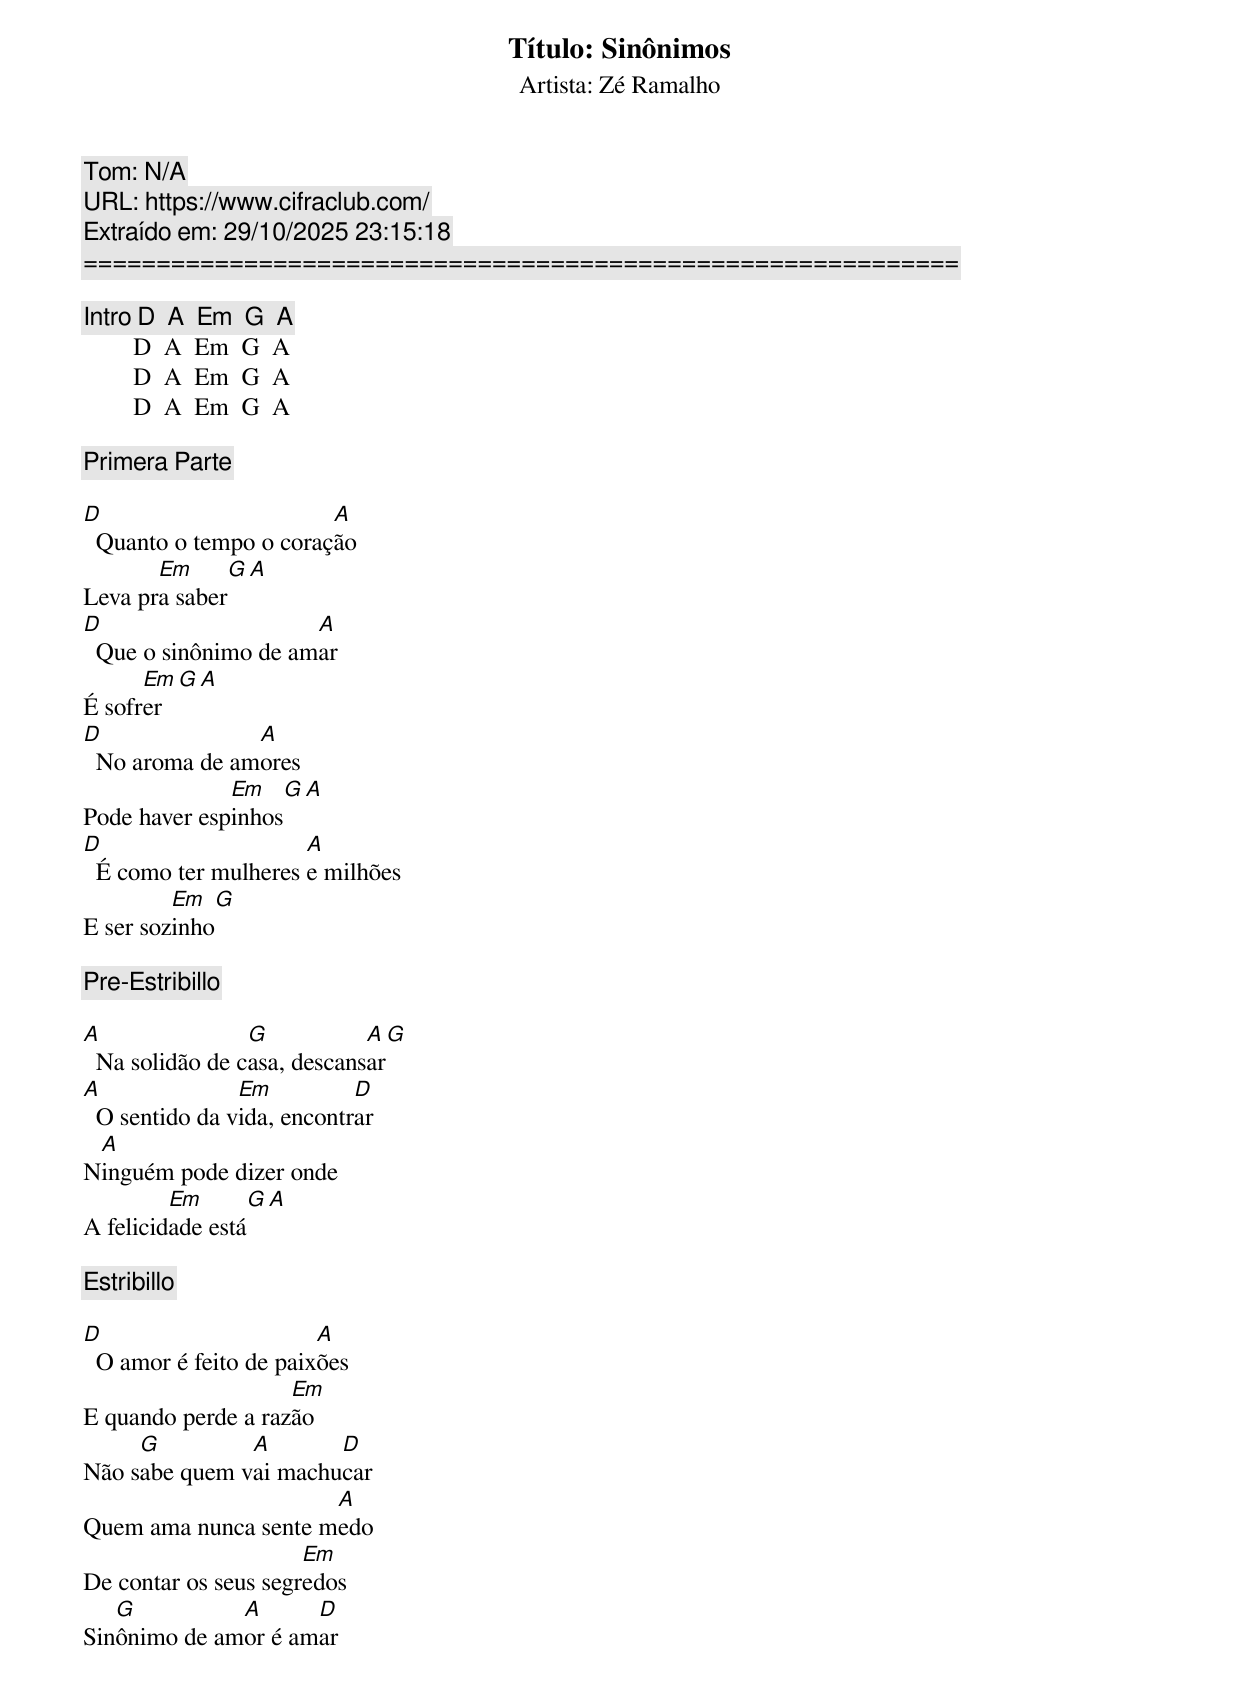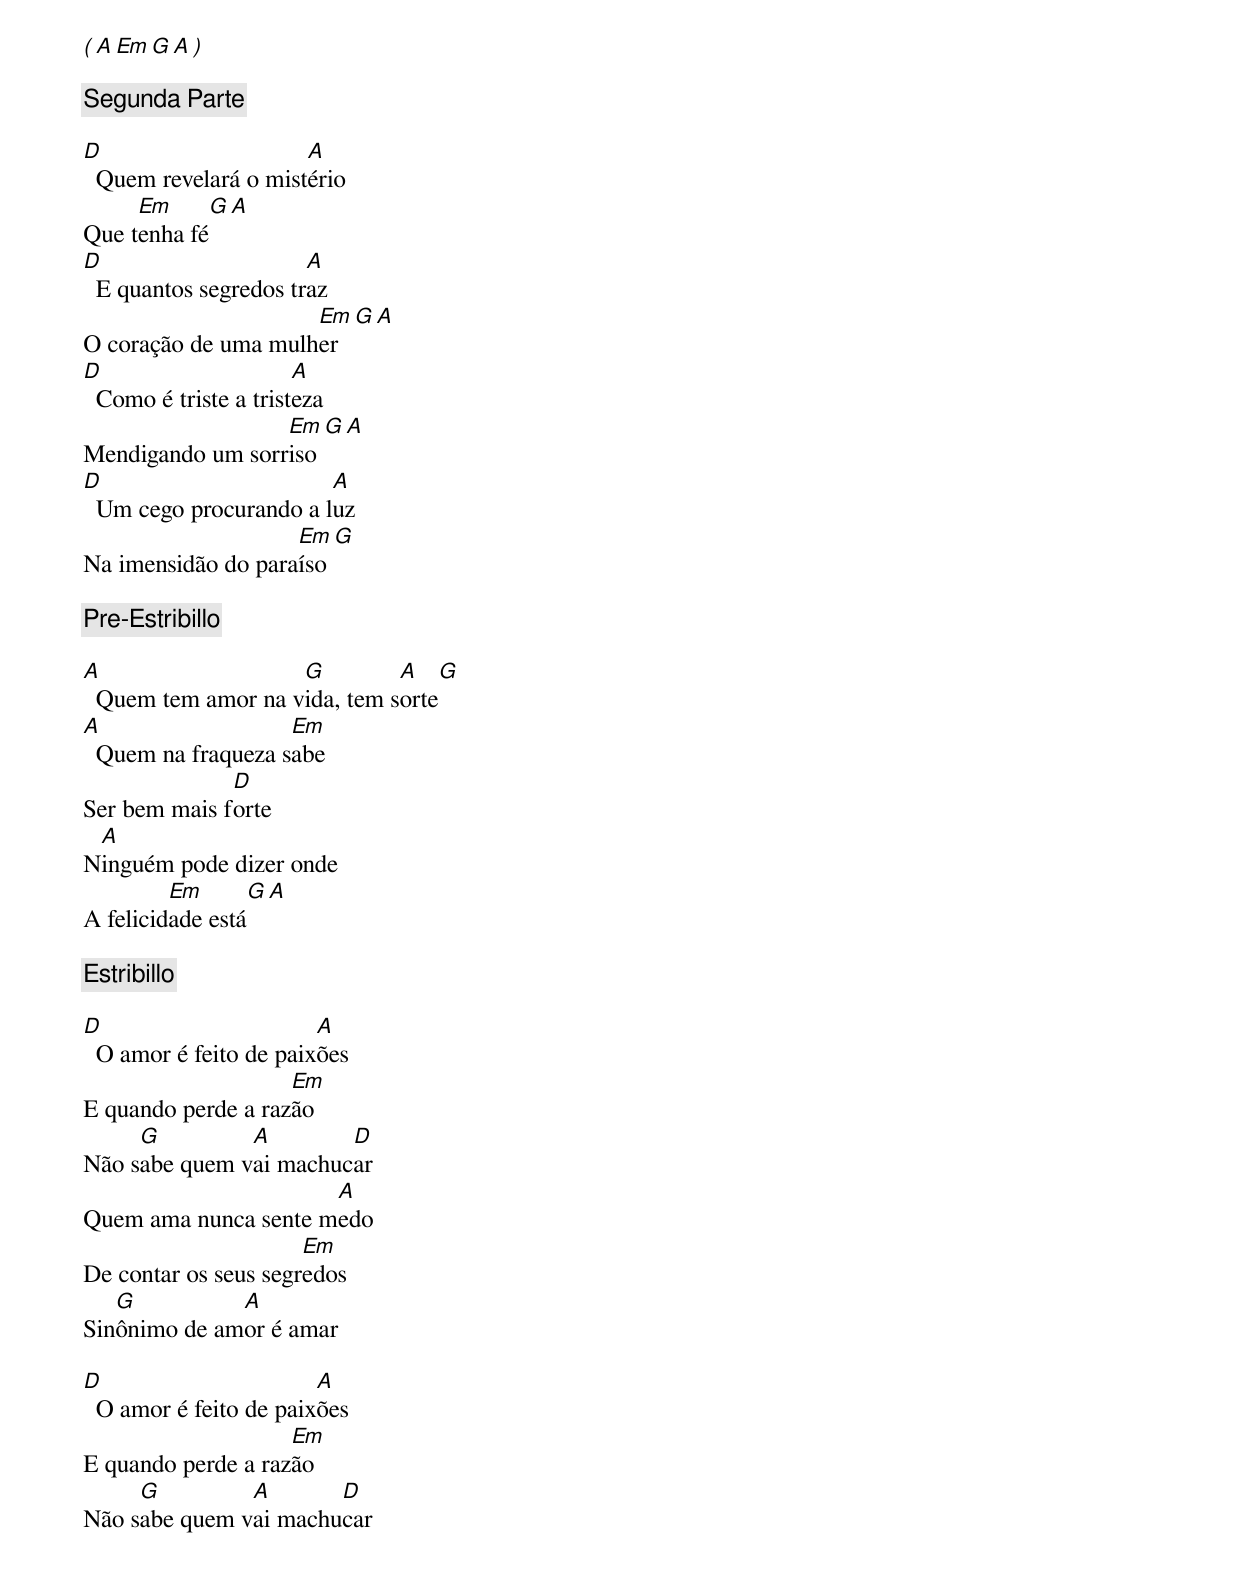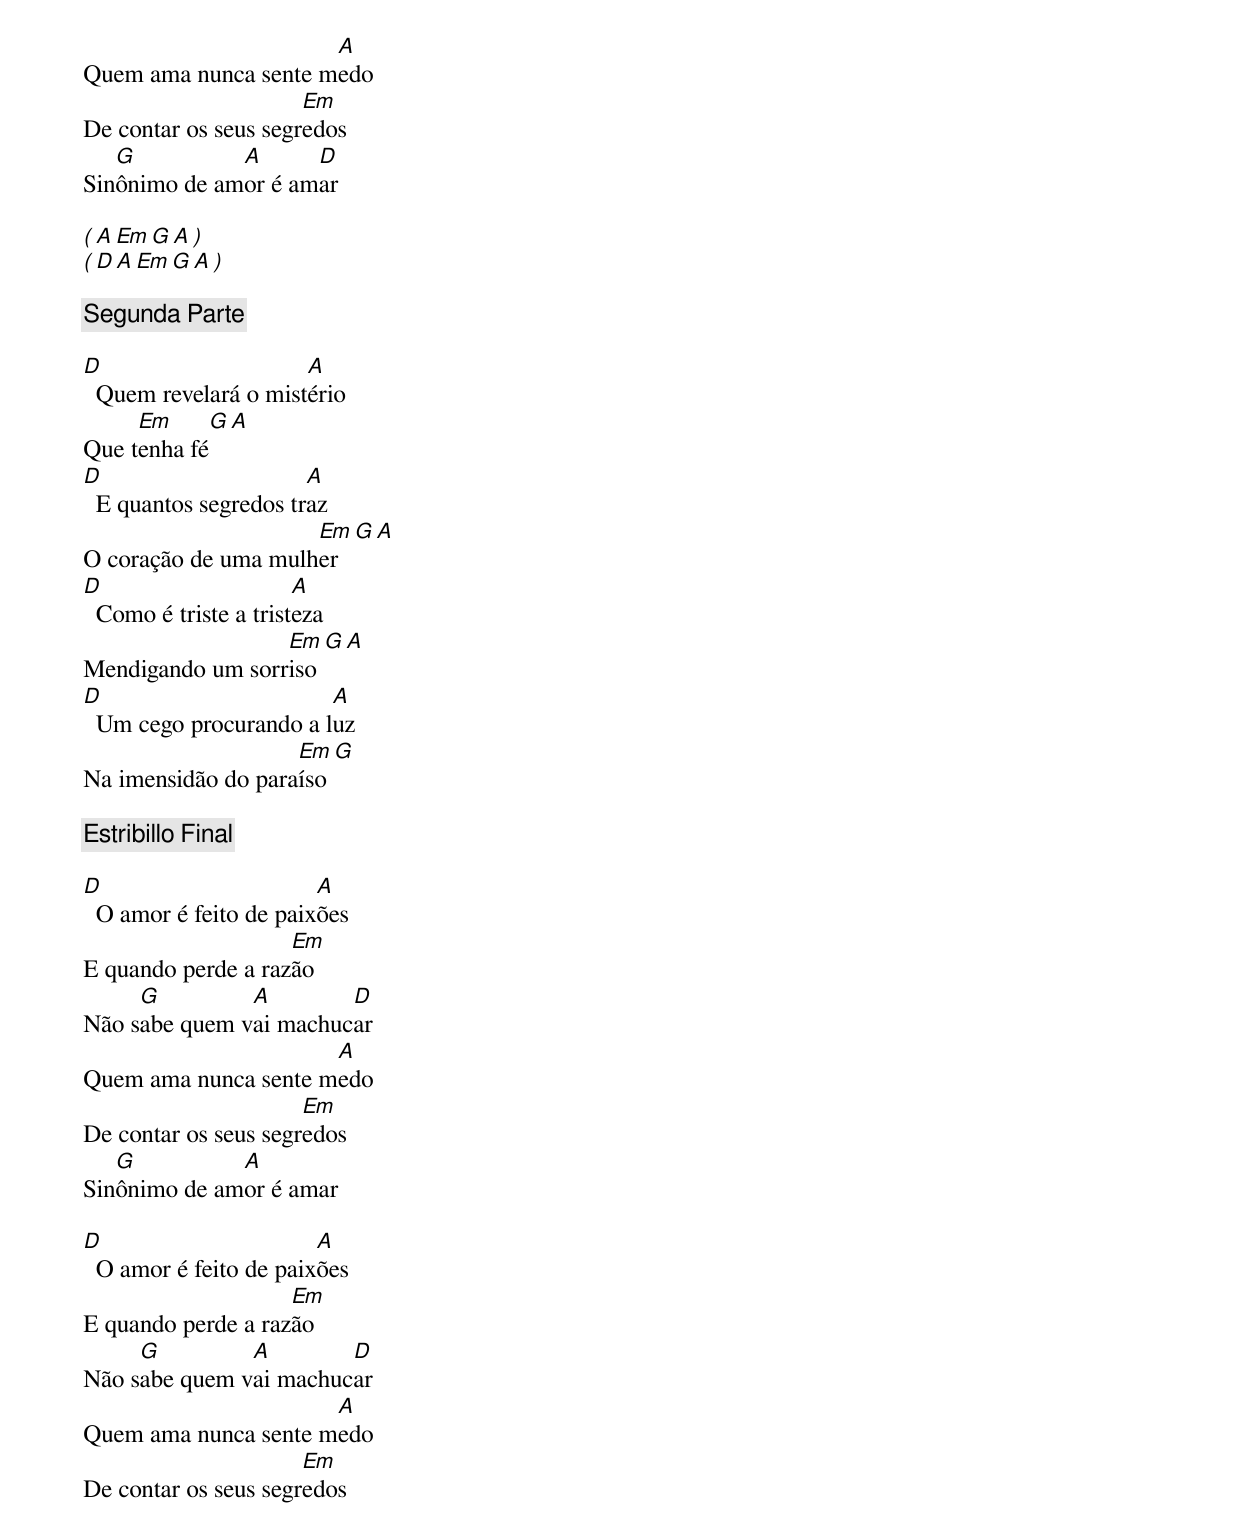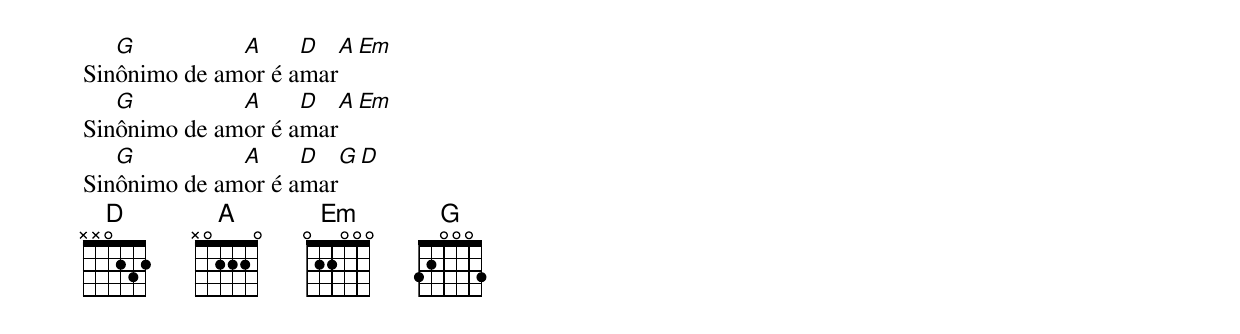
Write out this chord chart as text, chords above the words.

Título: Sinônimos
Artista: Zé Ramalho
Tom: N/A
URL: https://www.cifraclub.com/
Extraído em: 29/10/2025 23:15:18
============================================================

[Intro] D  A  Em  G  A
        D  A  Em  G  A
        D  A  Em  G  A
        D  A  Em  G  A

[Primera Parte]

D                       A
  Quanto o tempo o coração
       Em      G  A
Leva pra saber
D                     A
  Que o sinônimo de amar
      Em  G  A
É sofrer
D               A
  No aroma de amores
              Em    G  A
Pode haver espinhos
D                     A
  É como ter mulheres e milhões
         Em   G
E ser sozinho

[Pre-Estribillo]

A                G           A  G
  Na solidão de casa, descansar
A               Em          D
  O sentido da vida, encontrar
 A
Ninguém pode dizer onde
         Em       G  A
A felicidade está

[Estribillo]

D                       A
  O amor é feito de paixões
                    Em
E quando perde a razão
     G         A       D
Não sabe quem vai machucar
                      A
Quem ama nunca sente medo
                      Em
De contar os seus segredos
   G          A      D
Sinônimo de amor é amar

( A  Em  G  A )

[Segunda Parte]

D                     A
  Quem revelará o mistério
     Em      G  A
Que tenha fé
D                      A
  E quantos segredos traz
                     Em  G  A
O coração de uma mulher
D                      A
  Como é triste a tristeza
                  Em  G  A
Mendigando um sorriso
D                       A
  Um cego procurando a luz
                    Em  G
Na imensidão do paraíso

[Pre-Estribillo]

A                   G         A   G
  Quem tem amor na vida, tem sorte
A                   Em
  Quem na fraqueza sabe
              D
Ser bem mais forte
 A
Ninguém pode dizer onde
         Em       G  A
A felicidade está

[Estribillo]

D                       A
  O amor é feito de paixões
                    Em
E quando perde a razão
     G         A        D
Não sabe quem vai machucar
                      A
Quem ama nunca sente medo
                      Em
De contar os seus segredos
   G          A
Sinônimo de amor é amar

D                       A
  O amor é feito de paixões
                    Em
E quando perde a razão
     G         A       D
Não sabe quem vai machucar
                      A
Quem ama nunca sente medo
                      Em
De contar os seus segredos
   G          A      D
Sinônimo de amor é amar

( A  Em  G  A )
( D  A  Em  G  A )

[Segunda Parte]

D                     A
  Quem revelará o mistério
     Em      G  A
Que tenha fé
D                      A
  E quantos segredos traz
                     Em  G  A
O coração de uma mulher
D                      A
  Como é triste a tristeza
                  Em  G  A
Mendigando um sorriso
D                       A
  Um cego procurando a luz
                    Em  G
Na imensidão do paraíso

[Estribillo Final]

D                       A
  O amor é feito de paixões
                    Em
E quando perde a razão
     G         A        D
Não sabe quem vai machucar
                      A
Quem ama nunca sente medo
                      Em
De contar os seus segredos
   G          A
Sinônimo de amor é amar

D                       A
  O amor é feito de paixões
                    Em
E quando perde a razão
     G         A        D
Não sabe quem vai machucar
                      A
Quem ama nunca sente medo
                      Em
De contar os seus segredos
   G          A     D   A  Em
Sinônimo de amor é amar
   G          A     D   A  Em
Sinônimo de amor é amar
   G          A     D   G  D
Sinônimo de amor é amar
